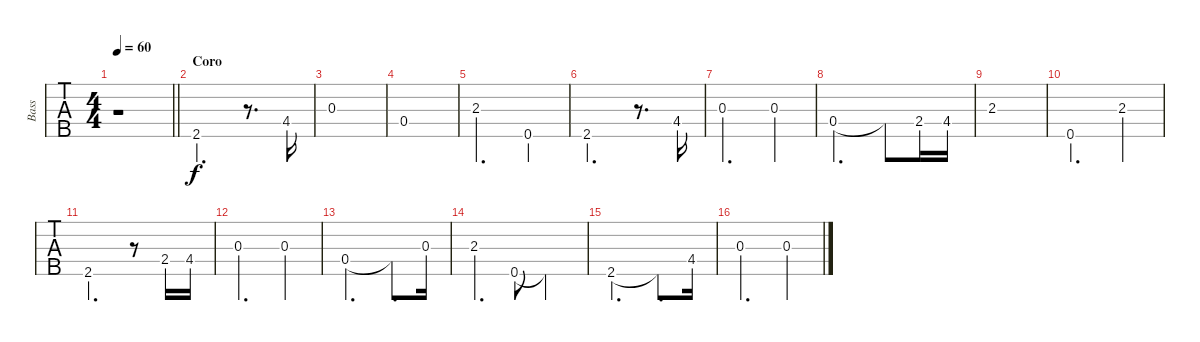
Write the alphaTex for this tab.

\track ("Bass" "Bass") {instrument electricbassfinger}
\staff {tabs}
\tuning (G2 D2 A1 E1 B0) {hide}
\ts (4 4)
\tempo 60
\clef f4
\barLineRight lightlight
\ks e
r.1{dy f} |
\section ("" "Coro")
2.5.2{d} r.8{d} 4.4.16 |
0.3.1 |
0.4.1 |
2.3.2{d} 0.5.4 |
2.5.2{d} r.8{d} 4.4.16 |
0.3.2{d} 0.3.4 |
0.4.2{d} 0.4{t}.8 2.4.16 4.4.16 |
2.3.1 |
0.5.2{d} 2.3.4 |
2.5.2{d} r.8 2.4.16 4.4.16 |
0.3.2{d} 0.3.4 |
0.4.2{d} 0.4{t}.8{d} 0.3.16 |
2.3.4{d} 0.5.8 0.5{t}.2 |
2.5.2{d} 2.5{t}.8{d} 4.4.16 |
0.3.2{d} 0.3.4
